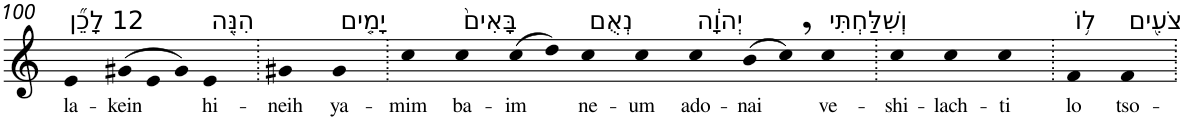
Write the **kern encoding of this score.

**kern	**text
*part1	*part1
*staff1	*staff1
*I"Piano	*
*I'Pno	*
!!LO:PB:g=z
*clefG2	*
*k[]	*
=100	=100
!LO:TX:a:t=12 לָכֵ֞ן	!
!	!LO:LY:b
4e	la-
*Xtuplet	*
!	!LO:LY:b
(>12g#X	-kein
12e	.
12g#)	.
!LO:TX:a:t=הִנֵּ֖ה	!
!	!LO:LY:b
4e	hi-
=101.	=101.
!	!LO:LY:b
4g#X	-neih
!LO:TX:a:t=יָמִ֤ים	!
!	!LO:LY:b
4g#	ya-
=102.	=102.
!	!LO:LY:b
4cc	-mim
!LO:TX:a:t=בָּאִים֙	!
!	!LO:LY:b
4cc	ba-
!	!LO:LY:b
(>8cc	-im
8dd)	.
!LO:TX:a:t=נְאֻם	!
!	!LO:LY:b
4cc	ne-
!	!LO:LY:b
4cc	-um
!LO:TX:a:t=יְהוָ֔ה	!
!	!LO:LY:b
4cc	ado-
!	!LO:LY:b
(>8b	-nai
8cc,)	.
!LO:TX:a:t=וְשִׁלַּחְתִּי	!
!	!LO:LY:b
4cc	ve-
=103.	=103.
!	!LO:LY:b
4cc	-shi-
!	!LO:LY:b
4cc	-lach-
!	!LO:LY:b
4cc	-ti
=104.	=104.
!LO:TX:a:t=ל֥וֹ	!
!	!LO:LY:b
4f	lo
!LO:TX:a:t=צֹעִ֖ים	!
!	!LO:LY:b
4f	tso-
=.	=.
*-	*-
